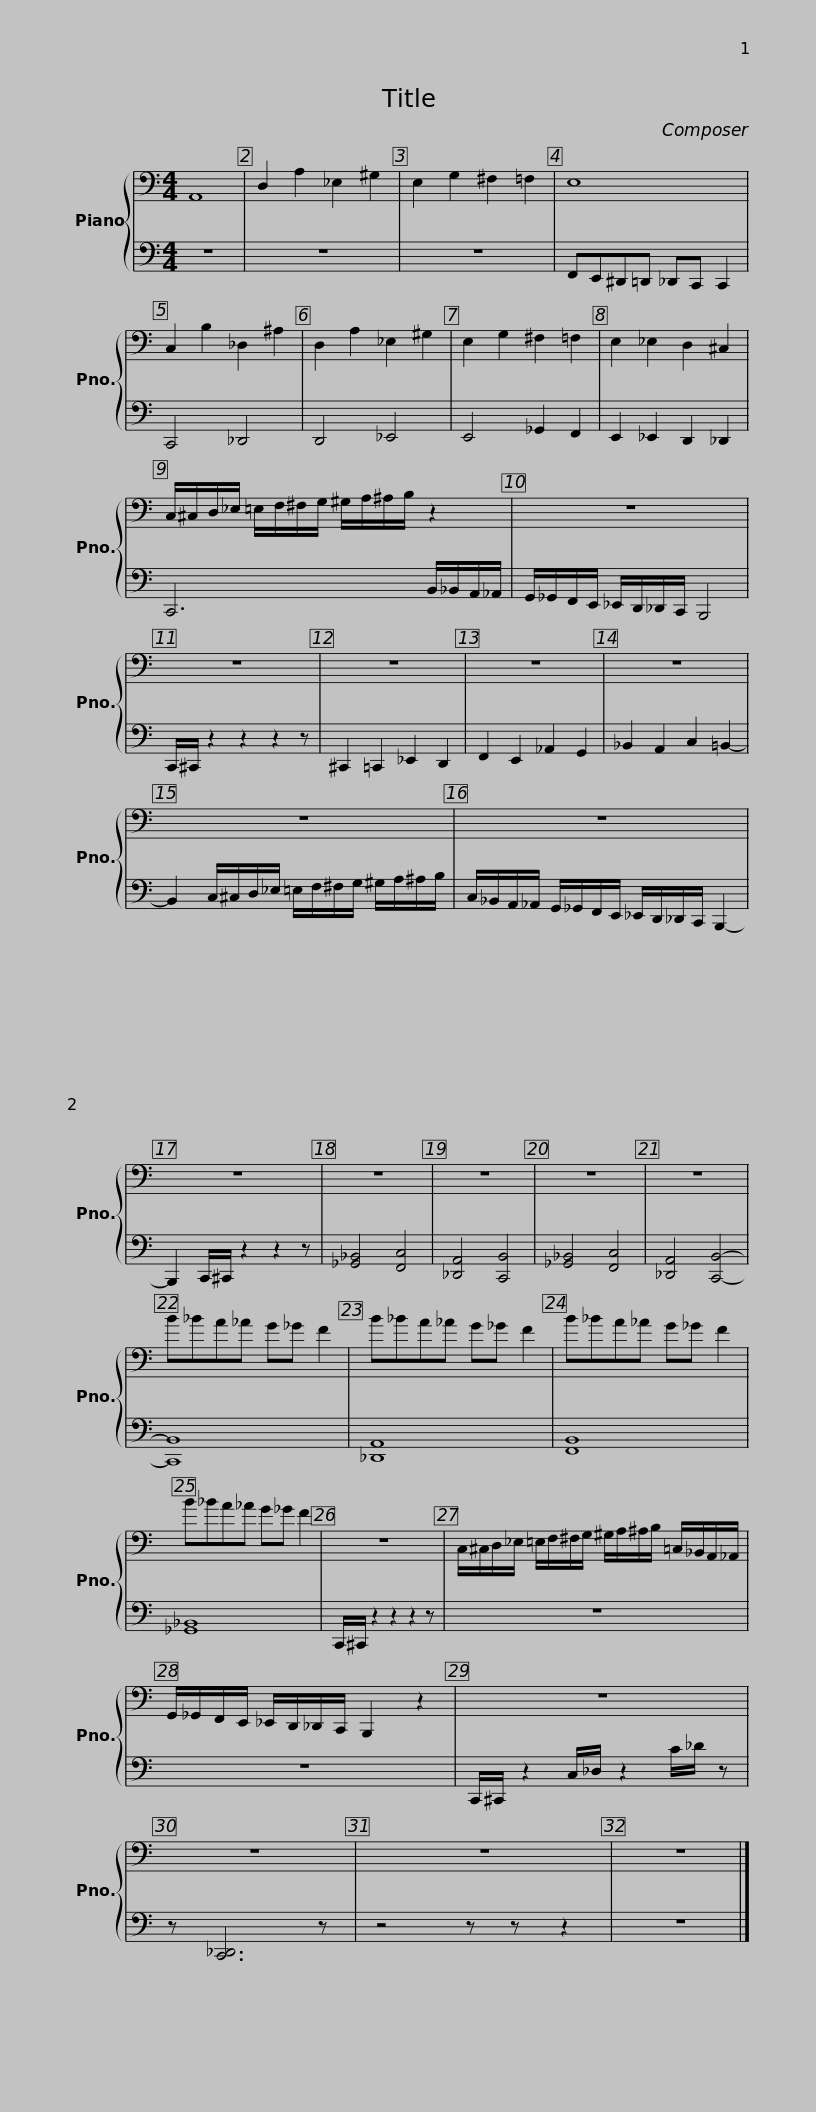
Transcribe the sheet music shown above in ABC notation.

X:1
%%score { 1 | 2 }
L:1/8
M:4/4
I:linebreak $
K:C
V:1 bass
V:2 bass
V:1
 A,,8 | D,2 A,2 _E,2 ^G,2 | E,2 G,2 ^F,2 =F,2 | E,8 |$ C,2 B,2 _D,2 ^A,2 | %5
 D,2 A,2 _E,2 ^G,2 | E,2 G,2 ^F,2 =F,2 | E,2 _E,2 D,2 ^C,2 |$ C,/^C,/D,/_E,/ =E,/F,/^F,/G,/ ^G,/A,/^A,/B,/ z2 | z8 | %10
 z8 |$ z8 |$ z8 | z8 | z8 | %15
 z8 |$ z8 | z8 | z8 | z8 |$ %20
 z8 | B_BA_A G_G F2 | B_BA_A G_G F2 | B_BA_A G_G F2 |$ B_BA_A G_G F2 | %25
 z8 | C,/^C,/D,/_E,/ =E,/F,/^F,/G,/ ^G,/A,/^A,/B,/ =C,/_B,,/A,,/_A,,/ |$ G,,/_G,,/F,,/E,,/ _E,,/D,,/_D,,/C,,/ B,,,2 z2 |$ z8 | z8 | %30
 z8 | z8 |] %32
V:2
 z8 | z8 | z8 | F,,E,,^D,,=D,, _D,,C,, C,,2 |$ C,,4 _D,,4 | %5
 D,,4 _E,,4 | E,,4 _G,,2 F,,2 | E,,2 _E,,2 D,,2 _D,,2 |$ C,,6 B,,/_B,,/A,,/_A,,/ | G,,/_G,,/F,,/E,,/ _E,,/D,,/_D,,/C,,/ B,,,4 | %10
 C,,/^C,,/ z2 z2 z2 z |$ ^C,,2 =C,,2 _E,,2 D,,2 |$ F,,2 E,,2 _A,,2 G,,2 | _B,,2 A,,2 C,2 =B,,2- | B,,2 C,/^C,/D,/_E,/ =E,/F,/^F,/G,/ ^G,/A,/^A,/B,/ | %15
 C,/_B,,/A,,/_A,,/ G,,/_G,,/F,,/E,,/ _E,,/D,,/_D,,/C,,/ B,,,2- |$ B,,,2 C,,/^C,,/ z2 z2 z | [_G,,_B,,]4 [F,,C,]4 | [_D,,A,,]4 [C,,B,,]4 | [_G,,_B,,]4 [F,,C,]4 |$ %20
 [_D,,A,,]4 [C,,B,,]4- | [C,,B,,]8 | [_D,,A,,]8 | [F,,B,,]8 |$ [_G,,_B,,]8 | %25
 C,,/^C,,/ z2 z2 z2 z | z8 |$ z8 |$ C,,/^C,,/ z2 C,/_D,/ z2 C/_D/ z | z [C,,_D,,]6 z | %30
 z4 z z z2 | z8 |] %32
